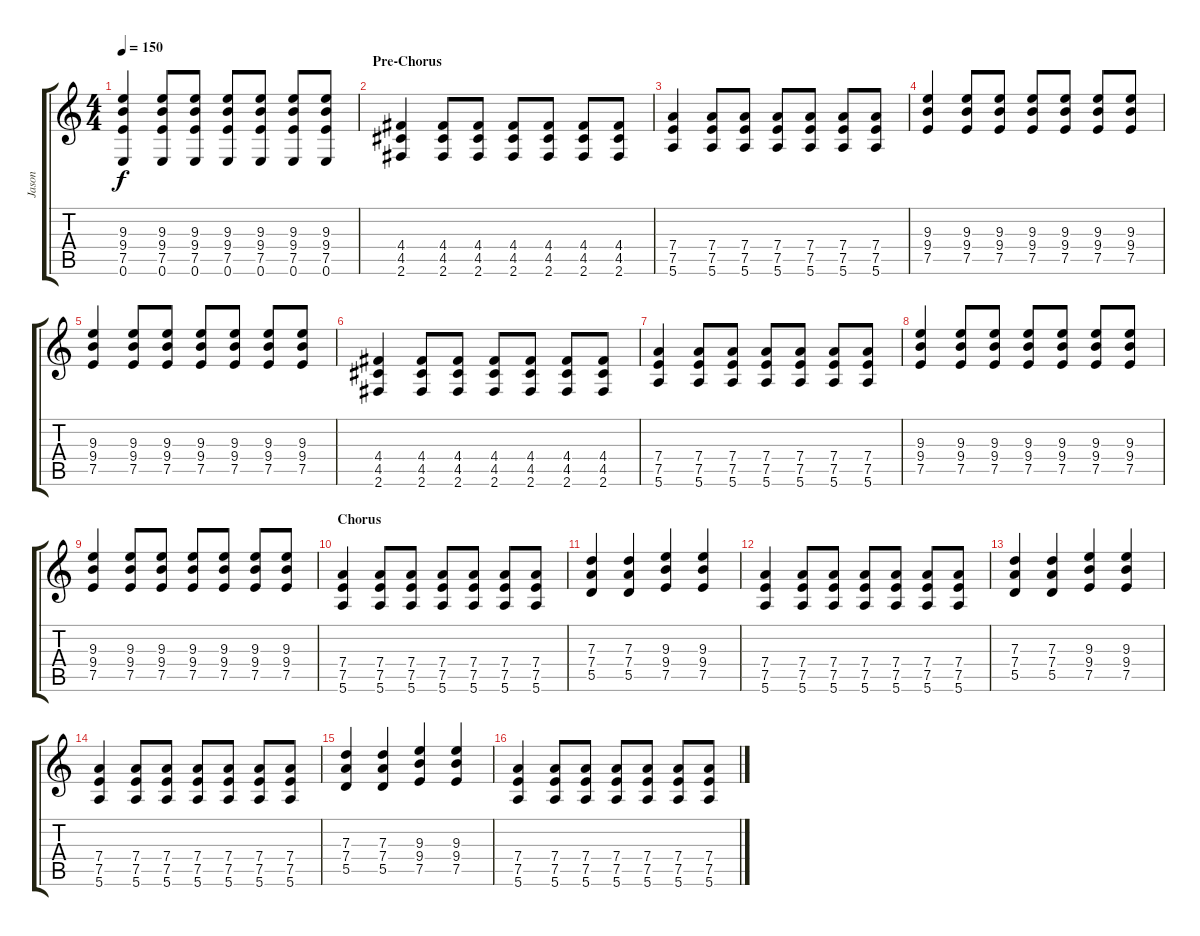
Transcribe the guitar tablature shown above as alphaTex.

\track ("Jason " "Jason ") {instrument acousticguitarsteel}
\staff {score tabs}
\tuning (E4 B3 G3 D3 A2 E2) {hide}
\ts (4 4)
\tempo 150
\clef g2
\ks c
(9.3 9.4 7.5 0.6).4{dy f} (9.3 9.4 7.5 0.6).8 (9.3 9.4 7.5 0.6).8 (9.3 9.4 7.5 0.6).8 (9.3 9.4 7.5 0.6).8 (9.3 9.4 7.5 0.6).8 (9.3 9.4 7.5 0.6).8 |
\section ("" "Pre-Chorus")
(4.4 4.5 2.6).4 (4.4 4.5 2.6).8 (4.4 4.5 2.6).8 (4.4 4.5 2.6).8 (4.4 4.5 2.6).8 (4.4 4.5 2.6).8 (4.4 4.5 2.6).8 |
(7.4 7.5 5.6).4 (7.4 7.5 5.6).8 (7.4 7.5 5.6).8 (7.4 7.5 5.6).8 (7.4 7.5 5.6).8 (7.4 7.5 5.6).8 (7.4 7.5 5.6).8 |
(9.3 9.4 7.5).4 (9.3 9.4 7.5).8 (9.3 9.4 7.5).8 (9.3 9.4 7.5).8 (9.3 9.4 7.5).8 (9.3 9.4 7.5).8 (9.3 9.4 7.5).8 |
(9.3 9.4 7.5).4 (9.3 9.4 7.5).8 (9.3 9.4 7.5).8 (9.3 9.4 7.5).8 (9.3 9.4 7.5).8 (9.3 9.4 7.5).8 (9.3 9.4 7.5).8 |
(4.4 4.5 2.6).4 (4.4 4.5 2.6).8 (4.4 4.5 2.6).8 (4.4 4.5 2.6).8 (4.4 4.5 2.6).8 (4.4 4.5 2.6).8 (4.4 4.5 2.6).8 |
(7.4 7.5 5.6).4 (7.4 7.5 5.6).8 (7.4 7.5 5.6).8 (7.4 7.5 5.6).8 (7.4 7.5 5.6).8 (7.4 7.5 5.6).8 (7.4 7.5 5.6).8 |
(9.3 9.4 7.5).4 (9.3 9.4 7.5).8 (9.3 9.4 7.5).8 (9.3 9.4 7.5).8 (9.3 9.4 7.5).8 (9.3 9.4 7.5).8 (9.3 9.4 7.5).8 |
(9.3 9.4 7.5).4 (9.3 9.4 7.5).8 (9.3 9.4 7.5).8 (9.3 9.4 7.5).8 (9.3 9.4 7.5).8 (9.3 9.4 7.5).8 (9.3 9.4 7.5).8 |
\section ("" "Chorus")
(7.4 7.5 5.6).4 (7.4 7.5 5.6).8 (7.4 7.5 5.6).8 (7.4 7.5 5.6).8 (7.4 7.5 5.6).8 (7.4 7.5 5.6).8 (7.4 7.5 5.6).8 |
(7.3 7.4 5.5).4 (7.3 7.4 5.5).4 (9.3 9.4 7.5).4 (9.3 9.4 7.5).4 |
(7.4 7.5 5.6).4 (7.4 7.5 5.6).8 (7.4 7.5 5.6).8 (7.4 7.5 5.6).8 (7.4 7.5 5.6).8 (7.4 7.5 5.6).8 (7.4 7.5 5.6).8 |
(7.3 7.4 5.5).4 (7.3 7.4 5.5).4 (9.3 9.4 7.5).4 (9.3 9.4 7.5).4 |
(7.4 7.5 5.6).4 (7.4 7.5 5.6).8 (7.4 7.5 5.6).8 (7.4 7.5 5.6).8 (7.4 7.5 5.6).8 (7.4 7.5 5.6).8 (7.4 7.5 5.6).8 |
(7.3 7.4 5.5).4 (7.3 7.4 5.5).4 (9.3 9.4 7.5).4 (9.3 9.4 7.5).4 |
(7.4 7.5 5.6).4 (7.4 7.5 5.6).8 (7.4 7.5 5.6).8 (7.4 7.5 5.6).8 (7.4 7.5 5.6).8 (7.4 7.5 5.6).8 (7.4 7.5 5.6).8
